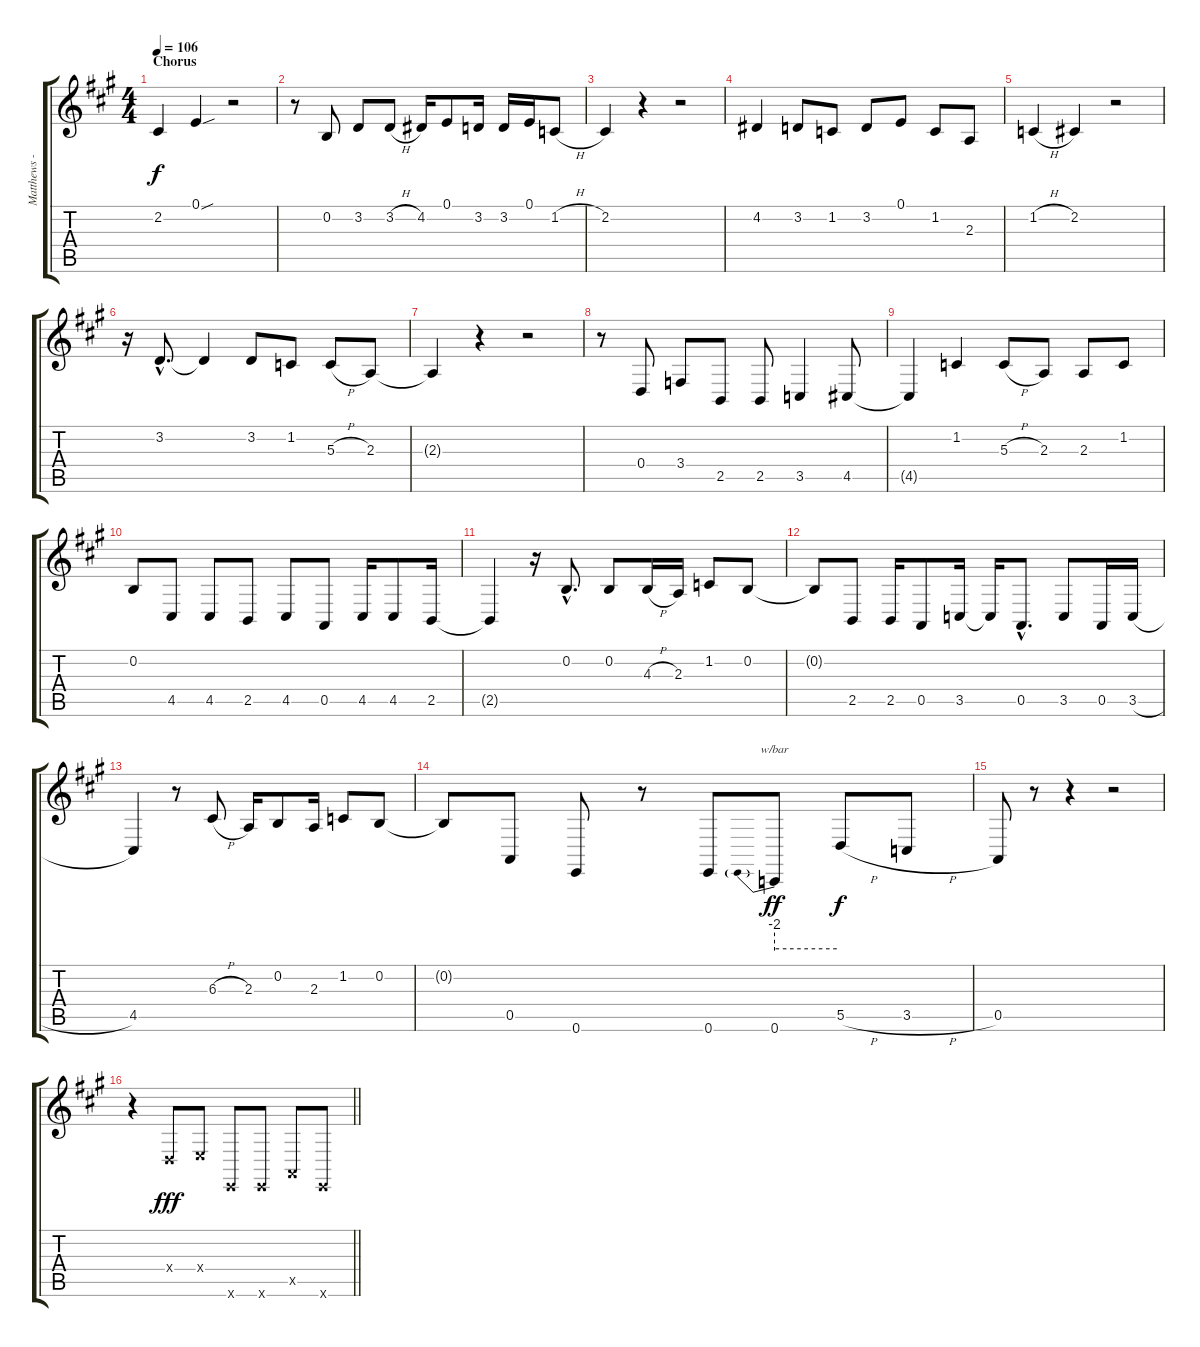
\track ("Matthews - Vocals" "Matthews -") {instrument violin}
\staff {score tabs}
\tuning (E4 B3 G3 D3 A2 E2) {hide}
\ts (4 4)
\section ("" "Chorus")
\tempo 106
\clef g2
\ks a
2.2.4{dy f} 0.1{sou}.4 r.2 |
r.8 0.2.8 3.2.8 3.2{h}.8 4.2.16 0.1.8 3.2.16 3.2.16 0.1.16 1.2{h}.8 |
2.2.4 r.4 r.2 |
4.2.4 3.2.8 1.2.8 3.2.8 0.1.8 1.2.8 2.3.8 |
1.2{h}.4 2.2.4 r.2 |
r.16 3.2{hac}.8{d} 3.2{t}.4 3.2.8 1.2.8 5.3{h}.8 2.3.8 |
2.3{t}.4 r.4 r.2 |
r.8 0.4.8 3.4.8 2.5.8 2.5.8 3.5.4 4.5.8 |
4.5{t}.4 1.2.4 5.3{h}.8 2.3.8 2.3.8 1.2.8 |
0.2.8 4.5.8 4.5.8 2.5.8 4.5.8 0.5.8 4.5.16 4.5.8 2.5.16 |
2.5{t}.4 r.16 0.2{hac}.8{d} 0.2.8 4.3{h}.16 2.3.16 1.2.8 0.2.8 |
0.2{t}.8 2.5.8 2.5.16 0.5.8 3.5.16 3.5{t}.16 0.5{hac}.8{d} 3.5.8 0.5.16 3.5{h}.16 |
4.5.4 r.8 6.3{h}.8 2.3.16 0.2.8 2.3.16 1.2.8 0.2.8 |
0.2{t}.8 0.5.8 0.6.8 r.8 0.6.8 0.6.8{tbe (predive default 0 -8 60 -8) dy ff} 5.5{h}.8{dy f} 3.5{h}.8 |
0.5.8 r.8 r.4 r.2 |
\barLineRight lightlight
r.4{instrument pizzicatostrings} 0.4{x}.8{dy fff} 2.4{x}.8 0.6{x}.8 0.6{x}.8 0.5{x}.8 0.6{x}.8
